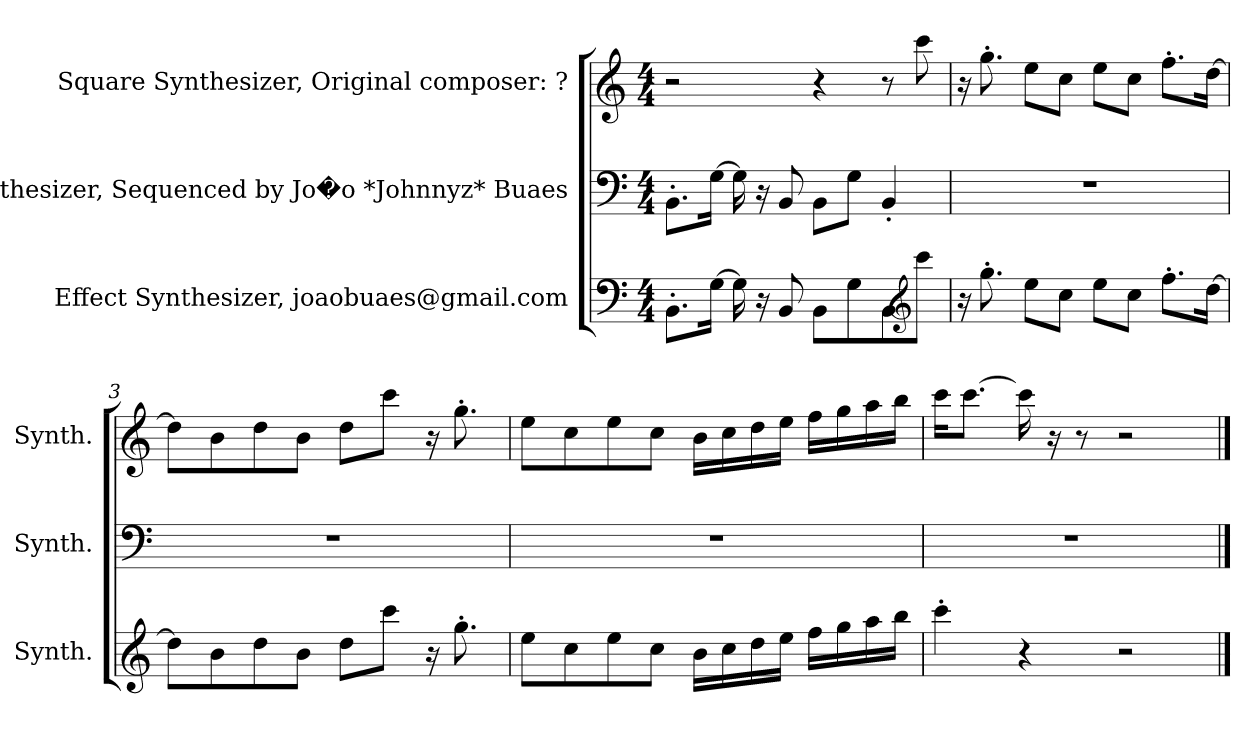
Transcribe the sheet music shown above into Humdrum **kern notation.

**kern	**kern	**kern
*part3	*part2	*part1
*staff3	*staff2	*staff1
*I"Effect Synthesizer, joaobuaes@gmail.com	*I"Saw Synthesizer, Sequenced by Jo�o *Johnnyz* Buaes	*I"Square Synthesizer, Original composer: ?
*I'Synth.	*I'Synth.	*I'Synth.
*clefF4	*clefF4	*clefG2
*k[]	*k[]	*k[]
*M4/4	*M4/4	*M4/4
*MM155	*MM155	*MM155
=1	=1	=1
8.BB'\L	8.BB'\L	2r
[16G\Jk	[16G\Jk	.
16G\]	16G\]	.
16r	16r	.
8BB/	8BB/	.
8BB\L	8BB\L	4r
8G\	8G\J	.
8BB\	4BB'/	8r
*clefG2	*	*
8ccc\J	.	8ccc\
=2	=2	=2
16r	1r	16r
8.gg'\	.	8.gg'\
8ee\L	.	8ee\L
8cc\J	.	8cc\J
8ee\L	.	8ee\L
8cc\J	.	8cc\J
8.ff'\L	.	8.ff'\L
[16dd\Jk	.	[16dd\Jk
!!LO:LB:g=z
=3	=3	=3
8dd\L]	1r	8dd\L]
8b\	.	8b\
8dd\	.	8dd\
8b\J	.	8b\J
8dd\L	.	8dd\L
8ccc\J	.	8ccc\J
16r	.	16r
8.gg'\	.	8.gg'\
=4	=4	=4
8ee\L	1r	8ee\L
8cc\	.	8cc\
8ee\	.	8ee\
8cc\J	.	8cc\J
16b\LL	.	16b\LL
16cc\	.	16cc\
16dd\	.	16dd\
16ee\JJ	.	16ee\JJ
16ff\LL	.	16ff\LL
16gg\	.	16gg\
16aa\	.	16aa\
16bb\JJ	.	16bb\JJ
=5	=5	=5
4ccc'\	1r	16ccc\KL
.	.	[8.ccc\J
4r	.	16ccc\]
.	.	16r
.	.	8r
2r	.	2r
==	==	==
*-	*-	*-
